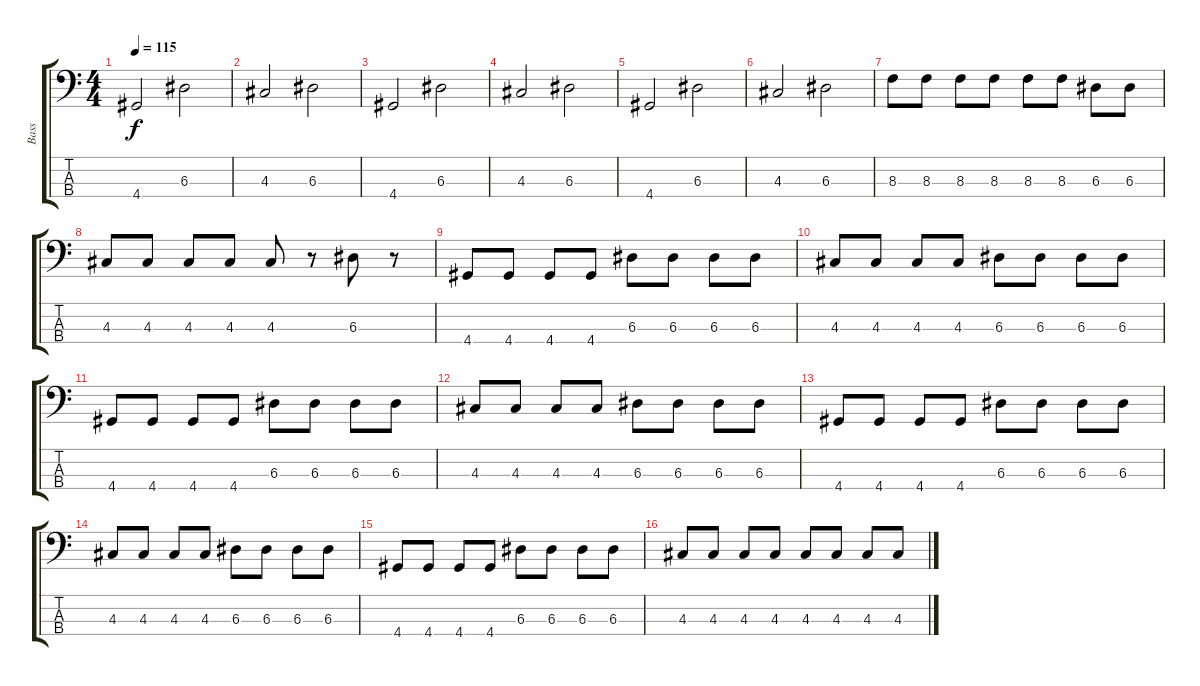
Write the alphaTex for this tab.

\track ("Bass" "Bass") {instrument electricbasspick}
\staff {score tabs}
\tuning (G2 D2 A1 E1) {hide}
\ts (4 4)
\tempo 115
\clef f4
\ks c
4.4.2{dy f} 6.3.2 |
4.3.2 6.3.2 |
4.4.2 6.3.2 |
4.3.2 6.3.2 |
4.4.2 6.3.2 |
4.3.2 6.3.2 |
8.3.8 8.3.8 8.3.8 8.3.8 8.3.8 8.3.8 6.3.8 6.3.8 |
4.3.8 4.3.8 4.3.8 4.3.8 4.3.8 r.8 6.3.8 r.8 |
4.4.8 4.4.8 4.4.8 4.4.8 6.3.8 6.3.8 6.3.8 6.3.8 |
4.3.8 4.3.8 4.3.8 4.3.8 6.3.8 6.3.8 6.3.8 6.3.8 |
4.4.8 4.4.8 4.4.8 4.4.8 6.3.8 6.3.8 6.3.8 6.3.8 |
4.3.8 4.3.8 4.3.8 4.3.8 6.3.8 6.3.8 6.3.8 6.3.8 |
4.4.8 4.4.8 4.4.8 4.4.8 6.3.8 6.3.8 6.3.8 6.3.8 |
4.3.8 4.3.8 4.3.8 4.3.8 6.3.8 6.3.8 6.3.8 6.3.8 |
4.4.8 4.4.8 4.4.8 4.4.8 6.3.8 6.3.8 6.3.8 6.3.8 |
4.3.8 4.3.8 4.3.8 4.3.8 4.3.8 4.3.8 4.3.8 4.3.8
